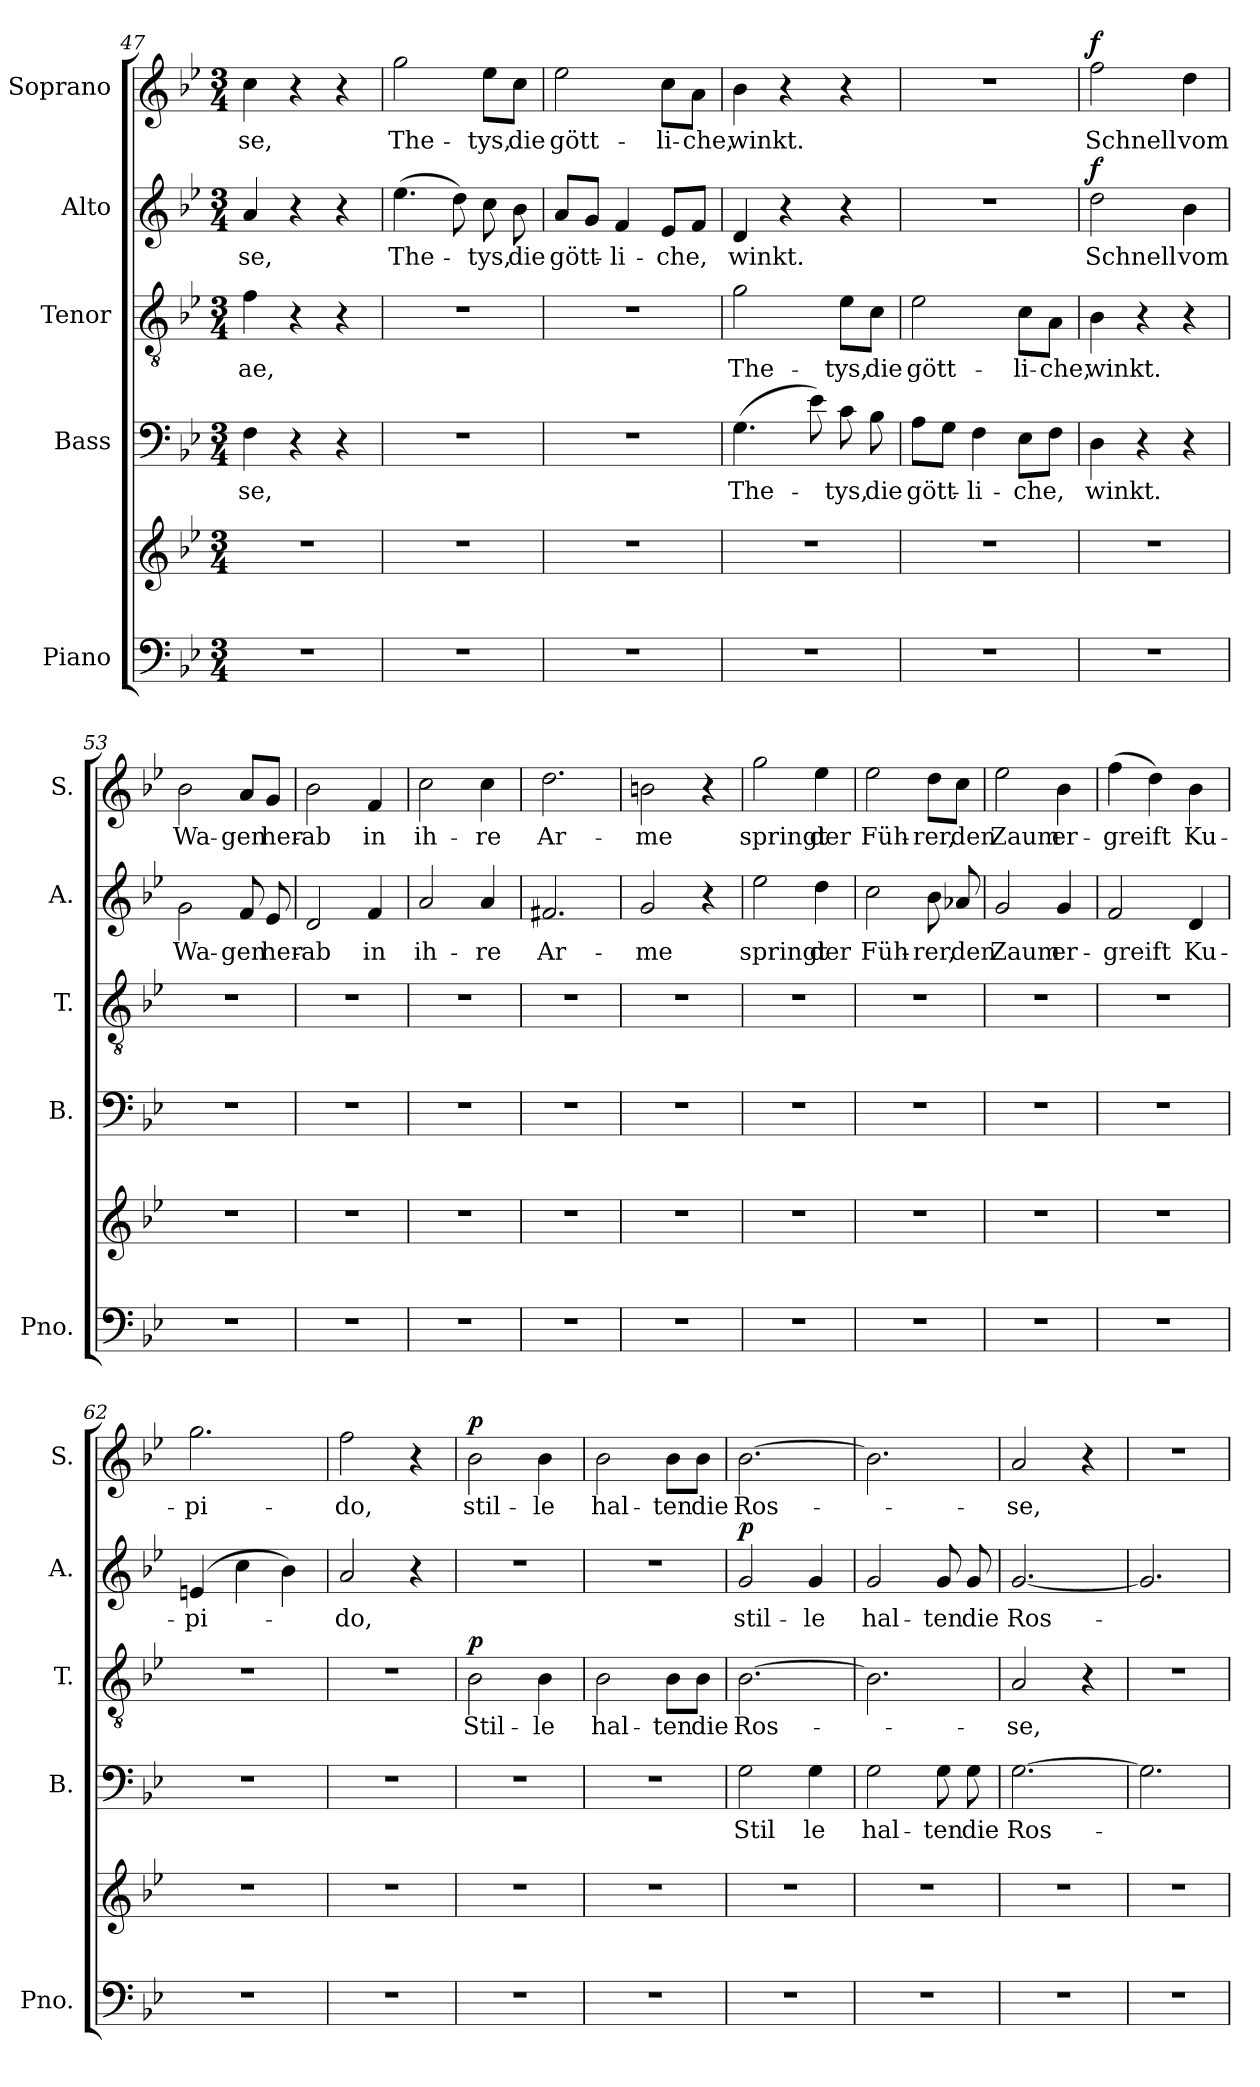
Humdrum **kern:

**kern	**kern	**kern	**text	**kern	**text	**dynam	**kern	**text	**dynam	**kern	**text	**dynam
*part5	*part5	*part4	*part4	*part3	*part3	*part3	*part2	*part2	*part2	*part1	*part1	*part1
*staff6	*staff5	*staff4	*staff4	*staff3	*staff3	*staff3	*staff2	*staff2	*staff2	*staff1	*staff1	*staff1
*I"Piano	*	*I"Bass	*	*I"Tenor	*	*	*I"Alto	*	*	*I"Soprano	*	*
*I'Pno.	*	*I'B.	*	*I'T.	*	*	*I'A.	*	*	*I'S.	*	*
*clefF4	*clefG2	*clefF4	*	*clefGv2	*	*	*clefG2	*	*	*clefG2	*	*
*k[b-e-]	*k[b-e-]	*k[b-e-]	*	*k[b-e-]	*	*	*k[b-e-]	*	*	*k[b-e-]	*	*
*M3/4	*M3/4	*M3/4	*	*M3/4	*	*	*M3/4	*	*	*M3/4	*	*
=47	=47	=47	=47	=47	=47	=47	=47	=47	=47	=47	=47	=47
!	!	!	!LO:LY:b	!	!LO:LY:b	!	!	!LO:LY:b	!	!	!LO:LY:b	!
2.r	2.r	4F\	-se,	4f\	-ae,	.	4a/	-se,	.	4cc\	-se,	.
.	.	4r	.	4r	.	.	4r	.	.	4r	.	.
.	.	4r	.	4r	.	.	4r	.	.	4r	.	.
=48	=48	=48	=48	=48	=48	=48	=48	=48	=48	=48	=48	=48
!	!	!	!	!	!	!	!	!LO:LY:b	!	!	!LO:LY:b	!
2.r	2.r	2.r	.	2.r	.	.	(>4.ee-\	The-	.	2gg\	The-	.
.	.	.	.	.	.	.	8dd\)	.	.	.	.	.
!	!	!	!	!	!	!	!	!LO:LY:b	!	!	!LO:LY:b	!
.	.	.	.	.	.	.	8cc\	-tys,	.	8ee-\L	-tys,	.
!	!	!	!	!	!	!	!	!LO:LY:b	!	!	!LO:LY:b	!
.	.	.	.	.	.	.	8b-\	die	.	8cc\J	die	.
=49	=49	=49	=49	=49	=49	=49	=49	=49	=49	=49	=49	=49
!	!	!	!	!	!	!	!	!LO:LY:b	!	!	!LO:LY:b	!
2.r	2.r	2.r	.	2.r	.	.	8a/L	gött-	.	2ee-\	gött-	.
.	.	.	.	.	.	.	8g/J	.	.	.	.	.
!	!	!	!	!	!	!	!	!LO:LY:b	!	!	!	!
.	.	.	.	.	.	.	4f/	-li-	.	.	.	.
!	!	!	!	!	!	!	!	!LO:LY:b	!	!	!LO:LY:b	!
.	.	.	.	.	.	.	8e-/L	-che,	.	8cc\L	-li-	.
!	!	!	!	!	!	!	!	!	!	!	!LO:LY:b	!
.	.	.	.	.	.	.	8f/J	.	.	8a\J	-che,	.
=50	=50	=50	=50	=50	=50	=50	=50	=50	=50	=50	=50	=50
!	!	!	!LO:LY:b	!	!LO:LY:b	!	!	!LO:LY:b	!	!	!LO:LY:b	!
2.r	2.r	(>4.G\	The-	2g\	The-	.	4d/	winkt.	.	4b-\	winkt.	.
.	.	.	.	.	.	.	4r	.	.	4r	.	.
.	.	8e-\)	.	.	.	.	.	.	.	.	.	.
!	!	!	!LO:LY:b	!	!LO:LY:b	!	!	!	!	!	!	!
.	.	8c\	-tys,	8e-\L	-tys,	.	4r	.	.	4r	.	.
!	!	!	!LO:LY:b	!	!LO:LY:b	!	!	!	!	!	!	!
.	.	8B-\	die	8c\J	die	.	.	.	.	.	.	.
=51	=51	=51	=51	=51	=51	=51	=51	=51	=51	=51	=51	=51
!	!	!	!LO:LY:b	!	!LO:LY:b	!	!	!	!	!	!	!
2.r	2.r	8A\L	gött-	2e-\	gött-	.	2.r	.	.	2.r	.	.
.	.	8G\J	.	.	.	.	.	.	.	.	.	.
!	!	!	!LO:LY:b	!	!	!	!	!	!	!	!	!
.	.	4F\	-li-	.	.	.	.	.	.	.	.	.
!	!	!	!LO:LY:b	!	!LO:LY:b	!	!	!	!	!	!	!
.	.	8E-\L	-che,	8c\L	-li-	.	.	.	.	.	.	.
!	!	!	!	!	!LO:LY:b	!	!	!	!	!	!	!
.	.	8F\J	.	8A\J	-che,	.	.	.	.	.	.	.
=52	=52	=52	=52	=52	=52	=52	=52	=52	=52	=52	=52	=52
!	!	!	!LO:LY:b	!	!LO:LY:b	!	!	!LO:LY:b	!LO:DY:a	!	!LO:LY:b	!LO:DY:a
2.r	2.r	4D\	winkt.	4B-\	winkt.	.	2dd\	Schnell	f	2ff\	Schnell	f
.	.	4r	.	4r	.	.	.	.	.	.	.	.
!	!	!	!	!	!	!	!	!LO:LY:b	!	!	!LO:LY:b	!
.	.	4r	.	4r	.	.	4b-\	vom	.	4dd\	vom	.
!!LO:PB:g=z
=53	=53	=53	=53	=53	=53	=53	=53	=53	=53	=53	=53	=53
!	!	!	!	!	!	!	!	!LO:LY:b	!	!	!LO:LY:b	!
2.r	2.r	2.r	.	2.r	.	.	2g\	Wa-	.	2b-\	Wa-	.
!	!	!	!	!	!	!	!	!LO:LY:b	!	!	!LO:LY:b	!
.	.	.	.	.	.	.	8f/	-gen	.	8a/L	-gen	.
!	!	!	!	!	!	!	!	!LO:LY:b	!	!	!LO:LY:b	!
.	.	.	.	.	.	.	8e-/	her-	.	8g/J	her-	.
=54	=54	=54	=54	=54	=54	=54	=54	=54	=54	=54	=54	=54
!	!	!	!	!	!	!	!	!LO:LY:b	!	!	!LO:LY:b	!
2.r	2.r	2.r	.	2.r	.	.	2d/	-ab	.	2b-\	-ab	.
!	!	!	!	!	!	!	!	!LO:LY:b	!	!	!LO:LY:b	!
.	.	.	.	.	.	.	4f/	in	.	4f/	in	.
=55	=55	=55	=55	=55	=55	=55	=55	=55	=55	=55	=55	=55
!	!	!	!	!	!	!	!	!LO:LY:b	!	!	!LO:LY:b	!
2.r	2.r	2.r	.	2.r	.	.	2a/	ih-	.	2cc\	ih-	.
!	!	!	!	!	!	!	!	!LO:LY:b	!	!	!LO:LY:b	!
.	.	.	.	.	.	.	4a/	-re	.	4cc\	-re	.
=56	=56	=56	=56	=56	=56	=56	=56	=56	=56	=56	=56	=56
!	!	!	!	!	!	!	!	!LO:LY:b	!	!	!LO:LY:b	!
2.r	2.r	2.r	.	2.r	.	.	2.f#X/	Ar-	.	2.dd\	Ar-	.
=57	=57	=57	=57	=57	=57	=57	=57	=57	=57	=57	=57	=57
!	!	!	!	!	!	!	!	!LO:LY:b	!	!	!LO:LY:b	!
2.r	2.r	2.r	.	2.r	.	.	2g/	-me	.	2bn\	-me	.
.	.	.	.	.	.	.	4r	.	.	4r	.	.
=58	=58	=58	=58	=58	=58	=58	=58	=58	=58	=58	=58	=58
!	!	!	!	!	!	!	!	!LO:LY:b	!	!	!LO:LY:b	!
2.r	2.r	2.r	.	2.r	.	.	2ee-\	springt	.	2gg\	springt	.
!	!	!	!	!	!	!	!	!LO:LY:b	!	!	!LO:LY:b	!
.	.	.	.	.	.	.	4dd\	der	.	4ee-\	der	.
=59	=59	=59	=59	=59	=59	=59	=59	=59	=59	=59	=59	=59
!	!	!	!	!	!	!	!	!LO:LY:b	!	!	!LO:LY:b	!
2.r	2.r	2.r	.	2.r	.	.	2cc\	Füh-	.	2ee-\	Füh-	.
!	!	!	!	!	!	!	!	!LO:LY:b	!	!	!LO:LY:b	!
.	.	.	.	.	.	.	8b-\	-rer,	.	8dd\L	-rer,	.
!	!	!	!	!	!	!	!	!LO:LY:b	!	!	!LO:LY:b	!
.	.	.	.	.	.	.	8a-X/	den	.	8cc\J	den	.
=60	=60	=60	=60	=60	=60	=60	=60	=60	=60	=60	=60	=60
!	!	!	!	!	!	!	!	!LO:LY:b	!	!	!LO:LY:b	!
2.r	2.r	2.r	.	2.r	.	.	2g/	Zaum	.	2ee-\	Zaum	.
!	!	!	!	!	!	!	!	!LO:LY:b	!	!	!LO:LY:b	!
.	.	.	.	.	.	.	4g/	er-	.	4b-\	er-	.
=61	=61	=61	=61	=61	=61	=61	=61	=61	=61	=61	=61	=61
!	!	!	!	!	!	!	!	!LO:LY:b	!	!	!LO:LY:b	!
2.r	2.r	2.r	.	2.r	.	.	2f/	-greift	.	(>4ff\	-greift	.
.	.	.	.	.	.	.	.	.	.	4dd\)	.	.
!	!	!	!	!	!	!	!	!LO:LY:b	!	!	!LO:LY:b	!
.	.	.	.	.	.	.	4d/	Ku-	.	4b-\	Ku-	.
!!LO:PB:g=z
=62	=62	=62	=62	=62	=62	=62	=62	=62	=62	=62	=62	=62
!	!	!	!	!	!	!	!	!LO:LY:b	!	!	!LO:LY:b	!
2.r	2.r	2.r	.	2.r	.	.	(>4en/	-pi-	.	2.gg\	-pi-	.
.	.	.	.	.	.	.	4cc\	.	.	.	.	.
.	.	.	.	.	.	.	4b-\)	.	.	.	.	.
=63	=63	=63	=63	=63	=63	=63	=63	=63	=63	=63	=63	=63
!	!	!	!	!	!	!	!	!LO:LY:b	!	!	!LO:LY:b	!
2.r	2.r	2.r	.	2.r	.	.	2a/	-do,	.	2ff\	-do,	.
.	.	.	.	.	.	.	4r	.	.	4r	.	.
=64	=64	=64	=64	=64	=64	=64	=64	=64	=64	=64	=64	=64
!	!	!	!	!	!LO:LY:b	!LO:DY:a	!	!	!	!	!LO:LY:b	!LO:DY:a
2.r	2.r	2.r	.	2B-\	Stil-	p	2.r	.	.	2b-\	stil-	p
!	!	!	!	!	!LO:LY:b	!	!	!	!	!	!LO:LY:b	!
.	.	.	.	4B-\	-le	.	.	.	.	4b-\	-le	.
=65	=65	=65	=65	=65	=65	=65	=65	=65	=65	=65	=65	=65
!	!	!	!	!	!LO:LY:b	!	!	!	!	!	!LO:LY:b	!
2.r	2.r	2.r	.	2B-\	hal-	.	2.r	.	.	2b-\	hal-	.
!	!	!	!	!	!LO:LY:b	!	!	!	!	!	!LO:LY:b	!
.	.	.	.	8B-\L	-ten	.	.	.	.	8b-\L	-ten	.
!	!	!	!	!	!LO:LY:b	!	!	!	!	!	!LO:LY:b	!
.	.	.	.	8B-\J	die	.	.	.	.	8b-\J	die	.
=66	=66	=66	=66	=66	=66	=66	=66	=66	=66	=66	=66	=66
!	!	!	!LO:LY:b	!	!LO:LY:b	!	!	!LO:LY:b	!LO:DY:a	!	!LO:LY:b	!
2.r	2.r	2G\	Stil	[2.B-\	Ros-	.	2g/	stil-	p	[2.b-\	Ros-	.
!	!	!	!LO:LY:b	!	!	!	!	!LO:LY:b	!	!	!	!
.	.	4G\	le	.	.	.	4g/	-le	.	.	.	.
=67	=67	=67	=67	=67	=67	=67	=67	=67	=67	=67	=67	=67
!	!	!	!LO:LY:b	!	!	!	!	!LO:LY:b	!	!	!	!
2.r	2.r	2G\	hal-	2.B-\]	.	.	2g/	hal-	.	2.b-\]	.	.
!	!	!	!LO:LY:b	!	!	!	!	!LO:LY:b	!	!	!	!
.	.	8G\	-ten	.	.	.	8g/	-ten	.	.	.	.
!	!	!	!LO:LY:b	!	!	!	!	!LO:LY:b	!	!	!	!
.	.	8G\	die	.	.	.	8g/	die	.	.	.	.
=68	=68	=68	=68	=68	=68	=68	=68	=68	=68	=68	=68	=68
!	!	!	!LO:LY:b	!	!LO:LY:b	!	!	!LO:LY:b	!	!	!LO:LY:b	!
2.r	2.r	[2.G\	Ros-	2A/	-se,	.	[2.g/	Ros-	.	2a/	-se,	.
.	.	.	.	4r	.	.	.	.	.	4r	.	.
=69	=69	=69	=69	=69	=69	=69	=69	=69	=69	=69	=69	=69
2.r	2.r	2.G\]	.	2.r	.	.	2.g/]	.	.	2.r	.	.
=	=	=	=	=	=	=	=	=	=	=	=	=
*-	*-	*-	*-	*-	*-	*-	*-	*-	*-	*-	*-	*-
